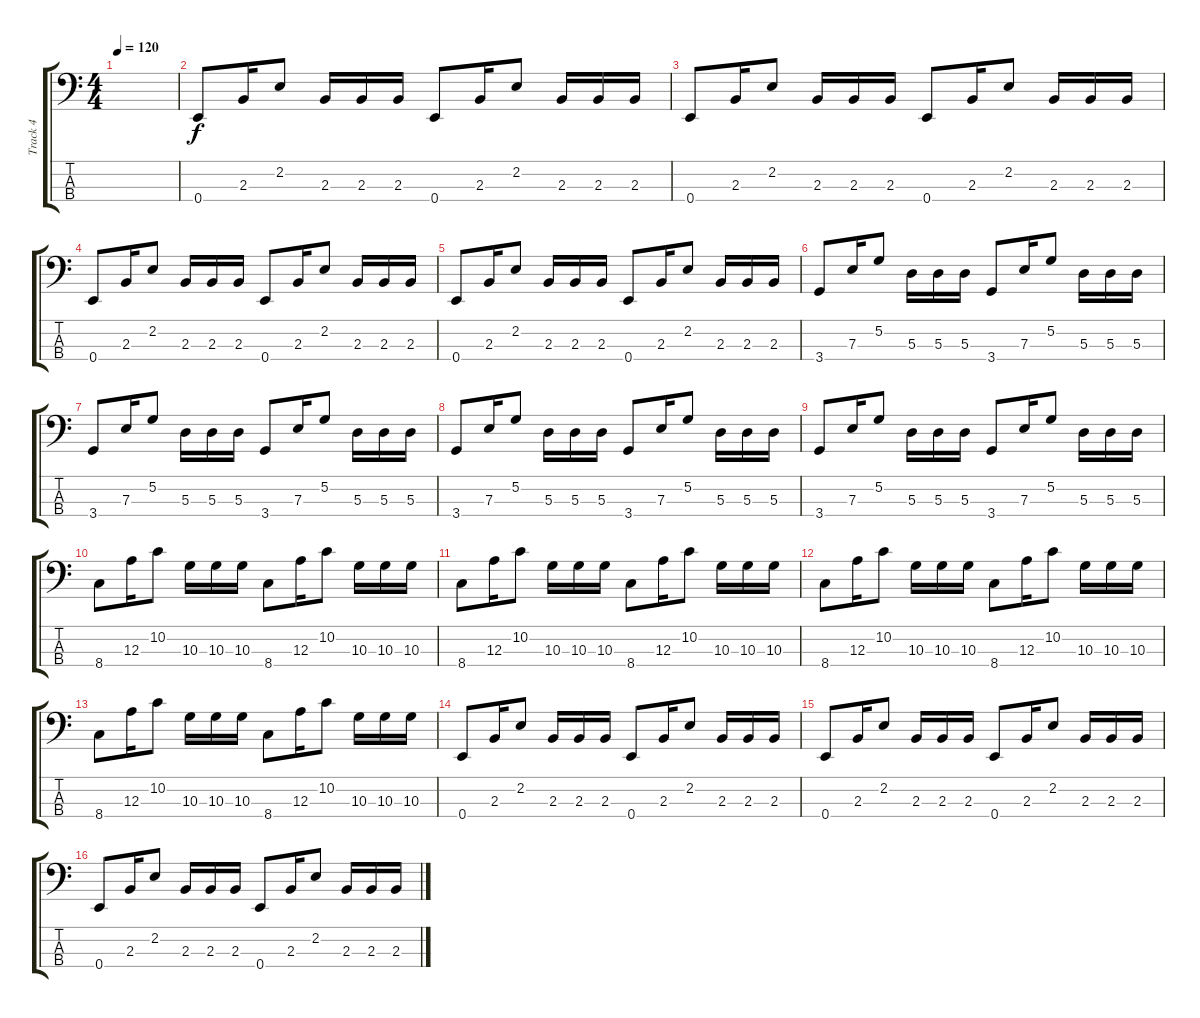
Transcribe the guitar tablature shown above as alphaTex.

\track ("Track 4" "Track 4") {instrument slapbass1}
\staff {score tabs}
\tuning (G2 D2 A1 E1) {hide}
\ts (4 4)
\tempo 120
\clef f4
\ks c
|
0.4.8 2.3.16 2.2.8 2.3.16 2.3.16 2.3.16 0.4.8 2.3.16 2.2.8 2.3.16 2.3.16 2.3.16 |
0.4.8 2.3.16 2.2.8 2.3.16 2.3.16 2.3.16 0.4.8 2.3.16 2.2.8 2.3.16 2.3.16 2.3.16 |
0.4.8 2.3.16 2.2.8 2.3.16 2.3.16 2.3.16 0.4.8 2.3.16 2.2.8 2.3.16 2.3.16 2.3.16 |
0.4.8 2.3.16 2.2.8 2.3.16 2.3.16 2.3.16 0.4.8 2.3.16 2.2.8 2.3.16 2.3.16 2.3.16 |
3.4.8 7.3.16 5.2.8 5.3.16 5.3.16 5.3.16 3.4.8 7.3.16 5.2.8 5.3.16 5.3.16 5.3.16 |
3.4.8 7.3.16 5.2.8 5.3.16 5.3.16 5.3.16 3.4.8 7.3.16 5.2.8 5.3.16 5.3.16 5.3.16 |
3.4.8 7.3.16 5.2.8 5.3.16 5.3.16 5.3.16 3.4.8 7.3.16 5.2.8 5.3.16 5.3.16 5.3.16 |
3.4.8 7.3.16 5.2.8 5.3.16 5.3.16 5.3.16 3.4.8 7.3.16 5.2.8 5.3.16 5.3.16 5.3.16 |
8.4.8 12.3.16 10.2.8 10.3.16 10.3.16 10.3.16 8.4.8 12.3.16 10.2.8 10.3.16 10.3.16 10.3.16 |
8.4.8 12.3.16 10.2.8 10.3.16 10.3.16 10.3.16 8.4.8 12.3.16 10.2.8 10.3.16 10.3.16 10.3.16 |
8.4.8 12.3.16 10.2.8 10.3.16 10.3.16 10.3.16 8.4.8 12.3.16 10.2.8 10.3.16 10.3.16 10.3.16 |
8.4.8 12.3.16 10.2.8 10.3.16 10.3.16 10.3.16 8.4.8 12.3.16 10.2.8 10.3.16 10.3.16 10.3.16 |
0.4.8{volume 12} 2.3.16 2.2.8 2.3.16 2.3.16 2.3.16 0.4.8 2.3.16 2.2.8 2.3.16 2.3.16 2.3.16 |
0.4.8 2.3.16 2.2.8 2.3.16 2.3.16 2.3.16 0.4.8 2.3.16 2.2.8 2.3.16 2.3.16 2.3.16 |
0.4.8 2.3.16 2.2.8 2.3.16 2.3.16 2.3.16 0.4.8 2.3.16 2.2.8 2.3.16 2.3.16 2.3.16
